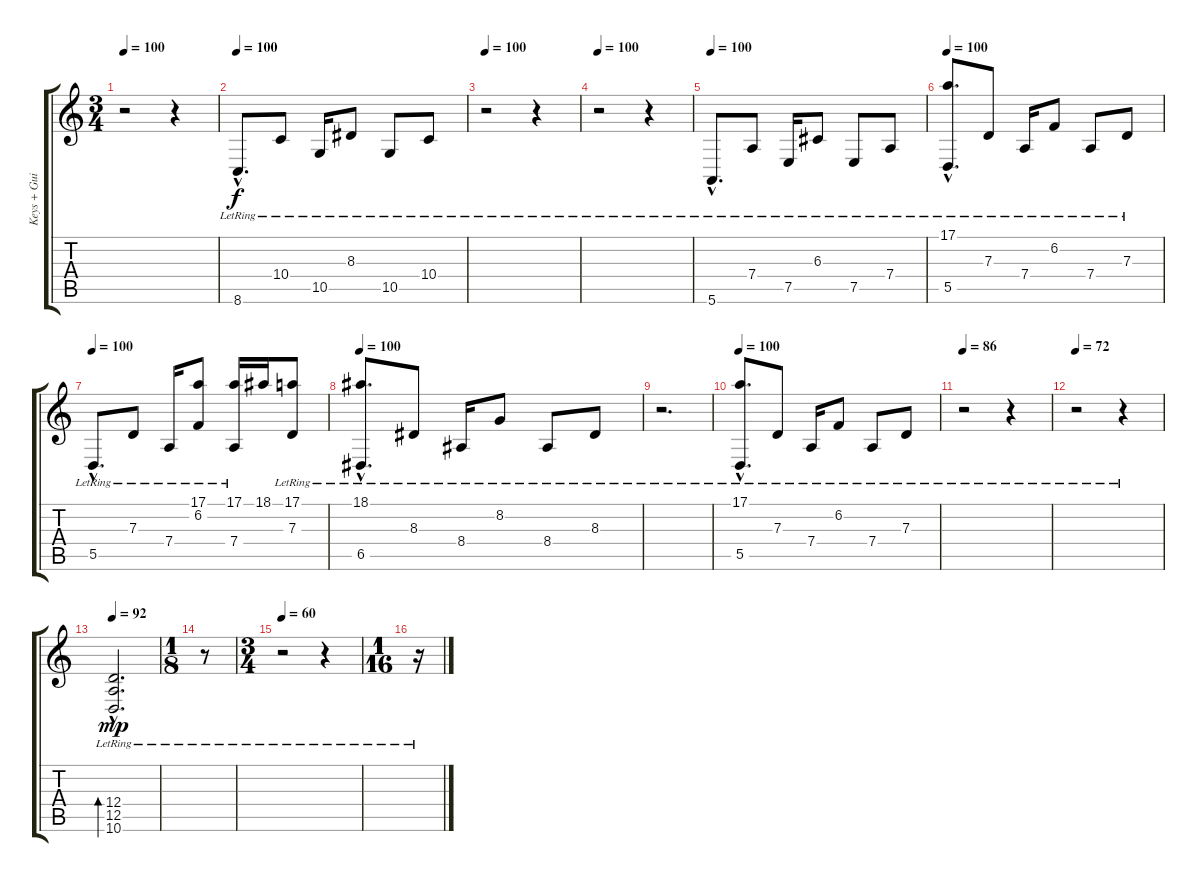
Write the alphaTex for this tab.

\track ("Keys + Guitar 2" "Keys + Gui") {instrument fx7echoes}
\staff {score tabs}
\tuning (E4 B3 G3 D3 A2 E2) {hide}
\ts (3 4)
\tempo 100
\clef g2
\ks c
r.2{dy f} r.4 |
\tempo 100
8.6{hac lr}.8{d balance 8 instrument acousticguitarsteel} 10.4{lr}.8 10.5{lr}.16 8.3{lr}.8 10.5{lr}.8 10.4{lr}.8 |
\tempo 100
r.2 r.4 |
\tempo 100
r.2 r.4 |
\tempo 100
5.6{hac lr}.8{d instrument acousticguitarsteel} 7.4{lr}.8 7.5{lr}.16 6.3{lr}.8 7.5{lr}.8 7.4{lr}.8 |
\tempo 100
(17.1{hac lr} 5.5{hac lr}).8{d instrument acousticguitarsteel} 7.3{lr}.8 7.4{lr}.16 6.2{lr}.8 7.4{lr}.8 7.3{lr}.8 |
\tempo 100
5.5{hac lr}.8{d instrument acousticguitarsteel} 7.3{lr}.8 7.4{lr}.16 (17.1 6.2{lr}).8 (17.1 7.4{lr}).16 18.1.16 (17.1 7.3{lr}).8 |
\tempo 100
(18.1{hac lr} 6.5{hac lr}).8{d} 8.3{lr}.8 8.4{lr}.16 8.2{lr}.8 8.4{lr}.8 8.3{lr}.8 |
r.2{d} |
\tempo 100
(17.1{hac lr} 5.5{hac lr}).8{d instrument acousticguitarsteel} 7.3{lr}.8 7.4{lr}.16 6.2{lr}.8 7.4{lr}.8 7.3{lr}.8 |
\tempo 86
r.2 r.4 |
\tempo 72
r.2 r.4 |
\tempo 92
(12.4{hac} 12.5{hac} 10.6{hac lr}).2{d bd 240 dy mp instrument acousticguitarsteel} |
\ts (1 8)
r.8 |
\ts (3 4)
\tempo 60
r.2 r.4 |
\ts (1 16)
r.16
